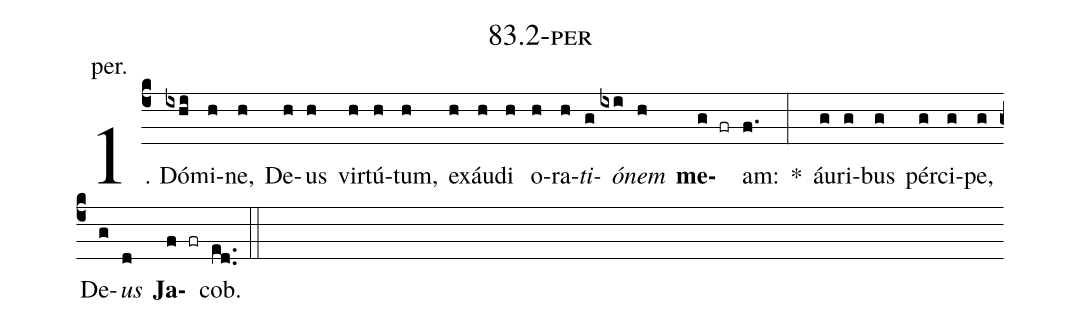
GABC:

name: 83.2-per;
annotation: per.;
%%
(c4)1. Dó(ixhi)mi(h)ne,(h) De(h)us(h) vir(h)tú(h)tum,(h) ex(h)áu(h)di(h) o(h)ra(h)<i>ti</i>(g)<i>ó</i>(ixi)<i>nem</i>(h) <b>me</b>(g fr)am:(f.) *(:) áu(g)ri(g)bus(g) pér(g)ci(g)pe,(g) De(g)<i>us</i>(d) <b>Ja</b>(f fr)cob.(ed..) (::)


%E(g) u(g) o(g) u(d) a(f) e.(ed..) (::)
